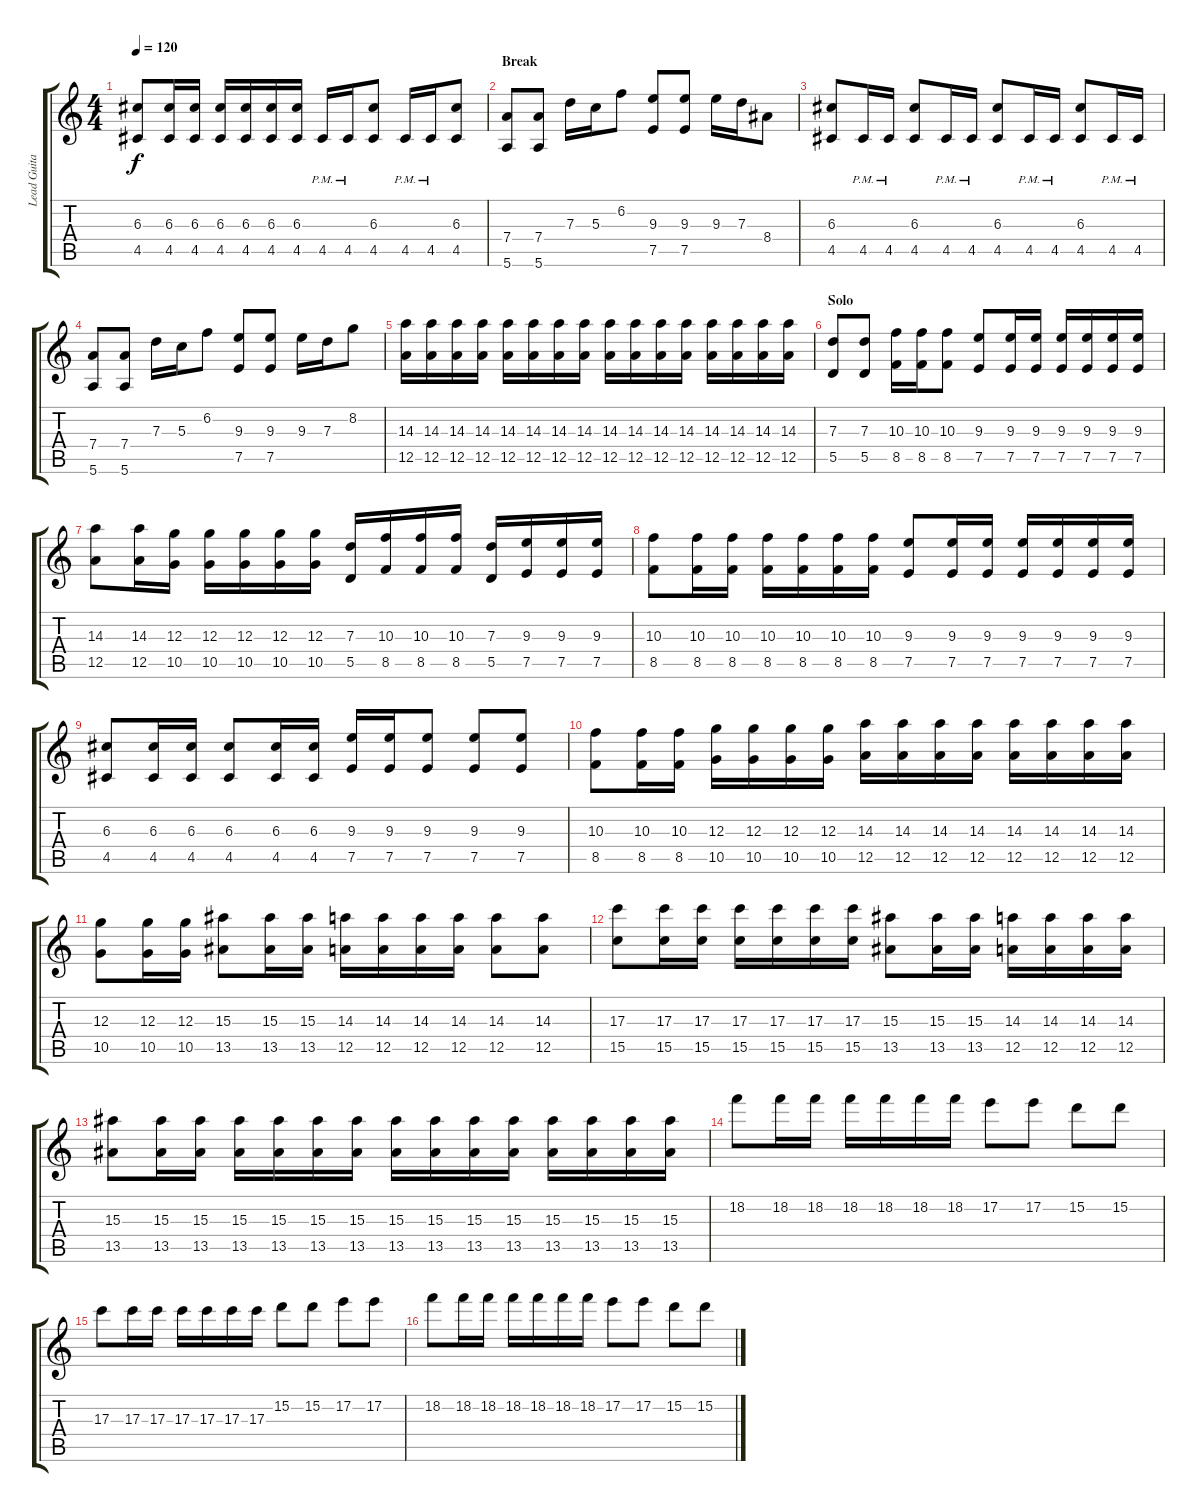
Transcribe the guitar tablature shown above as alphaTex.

\track ("Lead Guitar" "Lead Guita") {instrument distortionguitar}
\staff {score tabs}
\tuning (E4 B3 G3 D3 A2 E2) {hide}
\ts (4 4)
\tempo 120
\clef g2
\ks c
(6.3 4.5).8{dy f} (6.3 4.5).16 (6.3 4.5).16 (6.3 4.5).16 (6.3 4.5).16 (6.3 4.5).16 (6.3 4.5).16 4.5{pm}.16 4.5{pm}.16 (6.3 4.5).8 4.5{pm}.16 4.5{pm}.16 (6.3 4.5).8 |
\section ("" "Break")
(7.4 5.6).8 (7.4 5.6).8 7.3.16 5.3.16 6.2.8 (9.3 7.5).8 (9.3 7.5).8 9.3.16 7.3.16 8.4.8 |
(6.3 4.5).8 4.5{pm}.16 4.5{pm}.16 (6.3 4.5).8 4.5{pm}.16 4.5{pm}.16 (6.3 4.5).8 4.5{pm}.16 4.5{pm}.16 (6.3 4.5).8 4.5{pm}.16 4.5{pm}.16 |
(7.4 5.6).8 (7.4 5.6).8 7.3.16 5.3.16 6.2.8 (9.3 7.5).8 (9.3 7.5).8 9.3.16 7.3.16 8.2.8 |
(14.3 12.5).16 (14.3 12.5).16 (14.3 12.5).16 (14.3 12.5).16 (14.3 12.5).16 (14.3 12.5).16 (14.3 12.5).16 (14.3 12.5).16 (14.3 12.5).16 (14.3 12.5).16 (14.3 12.5).16 (14.3 12.5).16 (14.3 12.5).16 (14.3 12.5).16 (14.3 12.5).16 (14.3 12.5).16 |
\section ("" "Solo")
(7.3 5.5).8 (7.3 5.5).8 (10.3 8.5).16 (10.3 8.5).16 (10.3 8.5).8 (9.3 7.5).8 (9.3 7.5).16 (9.3 7.5).16 (9.3 7.5).16 (9.3 7.5).16 (9.3 7.5).16 (9.3 7.5).16 |
(14.3 12.5).8 (14.3 12.5).16 (12.3 10.5).16 (12.3 10.5).16 (12.3 10.5).16 (12.3 10.5).16 (12.3 10.5).16 (7.3 5.5).16 (10.3 8.5).16 (10.3 8.5).16 (10.3 8.5).16 (7.3 5.5).16 (9.3 7.5).16 (9.3 7.5).16 (9.3 7.5).16 |
(10.3 8.5).8 (10.3 8.5).16 (10.3 8.5).16 (10.3 8.5).16 (10.3 8.5).16 (10.3 8.5).16 (10.3 8.5).16 (9.3 7.5).8 (9.3 7.5).16 (9.3 7.5).16 (9.3 7.5).16 (9.3 7.5).16 (9.3 7.5).16 (9.3 7.5).16 |
(6.3 4.5).8 (6.3 4.5).16 (6.3 4.5).16 (6.3 4.5).8 (6.3 4.5).16 (6.3 4.5).16 (9.3 7.5).16 (9.3 7.5).16 (9.3 7.5).8 (9.3 7.5).8 (9.3 7.5).8 |
(10.3 8.5).8 (10.3 8.5).16 (10.3 8.5).16 (12.3 10.5).16 (12.3 10.5).16 (12.3 10.5).16 (12.3 10.5).16 (14.3 12.5).16 (14.3 12.5).16 (14.3 12.5).16 (14.3 12.5).16 (14.3 12.5).16 (14.3 12.5).16 (14.3 12.5).16 (14.3 12.5).16 |
(12.3 10.5).8 (12.3 10.5).16 (12.3 10.5).16 (15.3 13.5).8 (15.3 13.5).16 (15.3 13.5).16 (14.3 12.5).16 (14.3 12.5).16 (14.3 12.5).16 (14.3 12.5).16 (14.3 12.5).8 (14.3 12.5).8 |
(17.3 15.5).8 (17.3 15.5).16 (17.3 15.5).16 (17.3 15.5).16 (17.3 15.5).16 (17.3 15.5).16 (17.3 15.5).16 (15.3 13.5).8 (15.3 13.5).16 (15.3 13.5).16 (14.3 12.5).16 (14.3 12.5).16 (14.3 12.5).16 (14.3 12.5).16 |
(15.3 13.5).8 (15.3 13.5).16 (15.3 13.5).16 (15.3 13.5).16 (15.3 13.5).16 (15.3 13.5).16 (15.3 13.5).16 (15.3 13.5).16 (15.3 13.5).16 (15.3 13.5).16 (15.3 13.5).16 (15.3 13.5).16 (15.3 13.5).16 (15.3 13.5).16 (15.3 13.5).16 |
18.2.8 18.2.16 18.2.16 18.2.16 18.2.16 18.2.16 18.2.16 17.2.8 17.2.8 15.2.8 15.2.8 |
17.3.8 17.3.16 17.3.16 17.3.16 17.3.16 17.3.16 17.3.16 15.2.8 15.2.8 17.2.8 17.2.8 |
18.2.8 18.2.16 18.2.16 18.2.16 18.2.16 18.2.16 18.2.16 17.2.8 17.2.8 15.2.8 15.2.8
